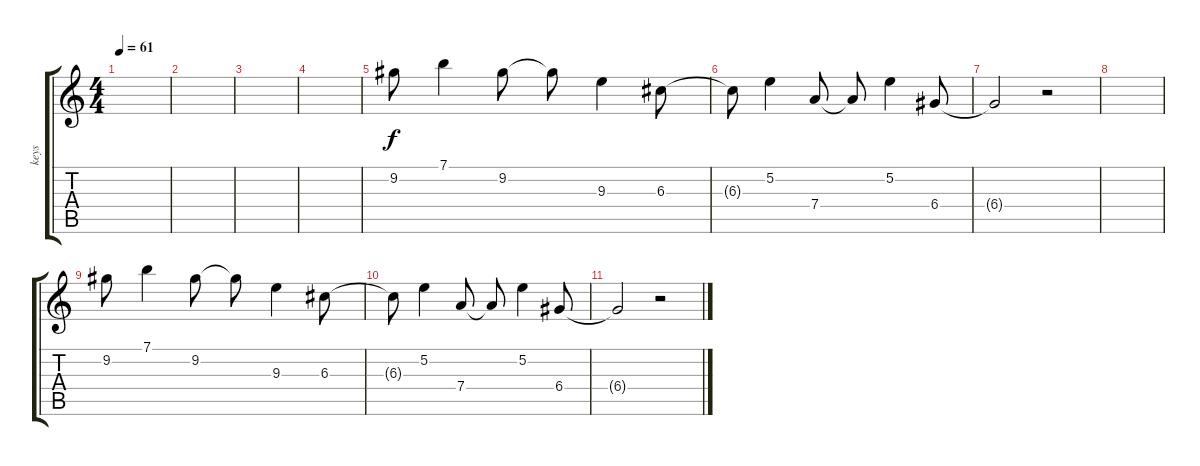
\track ("keys" "keys") {instrument electricpiano1}
\staff {score tabs}
\tuning (E5 B4 G4 D4 A3 E3) {hide}
\ts (4 4)
\tempo 61
\clef g2
\ks c
|
|
|
|
9.2.8 7.1.4 9.2.8 9.2{t}.8 9.3.4 6.3.8 |
6.3{t}.8 5.2.4 7.4.8 7.4{t}.8 5.2.4 6.4.8 |
6.4{t}.2 r.2 |
|
9.2.8 7.1.4 9.2.8 9.2{t}.8 9.3.4 6.3.8 |
6.3{t}.8 5.2.4 7.4.8 7.4{t}.8 5.2.4 6.4.8 |
6.4{t}.2 r.2
